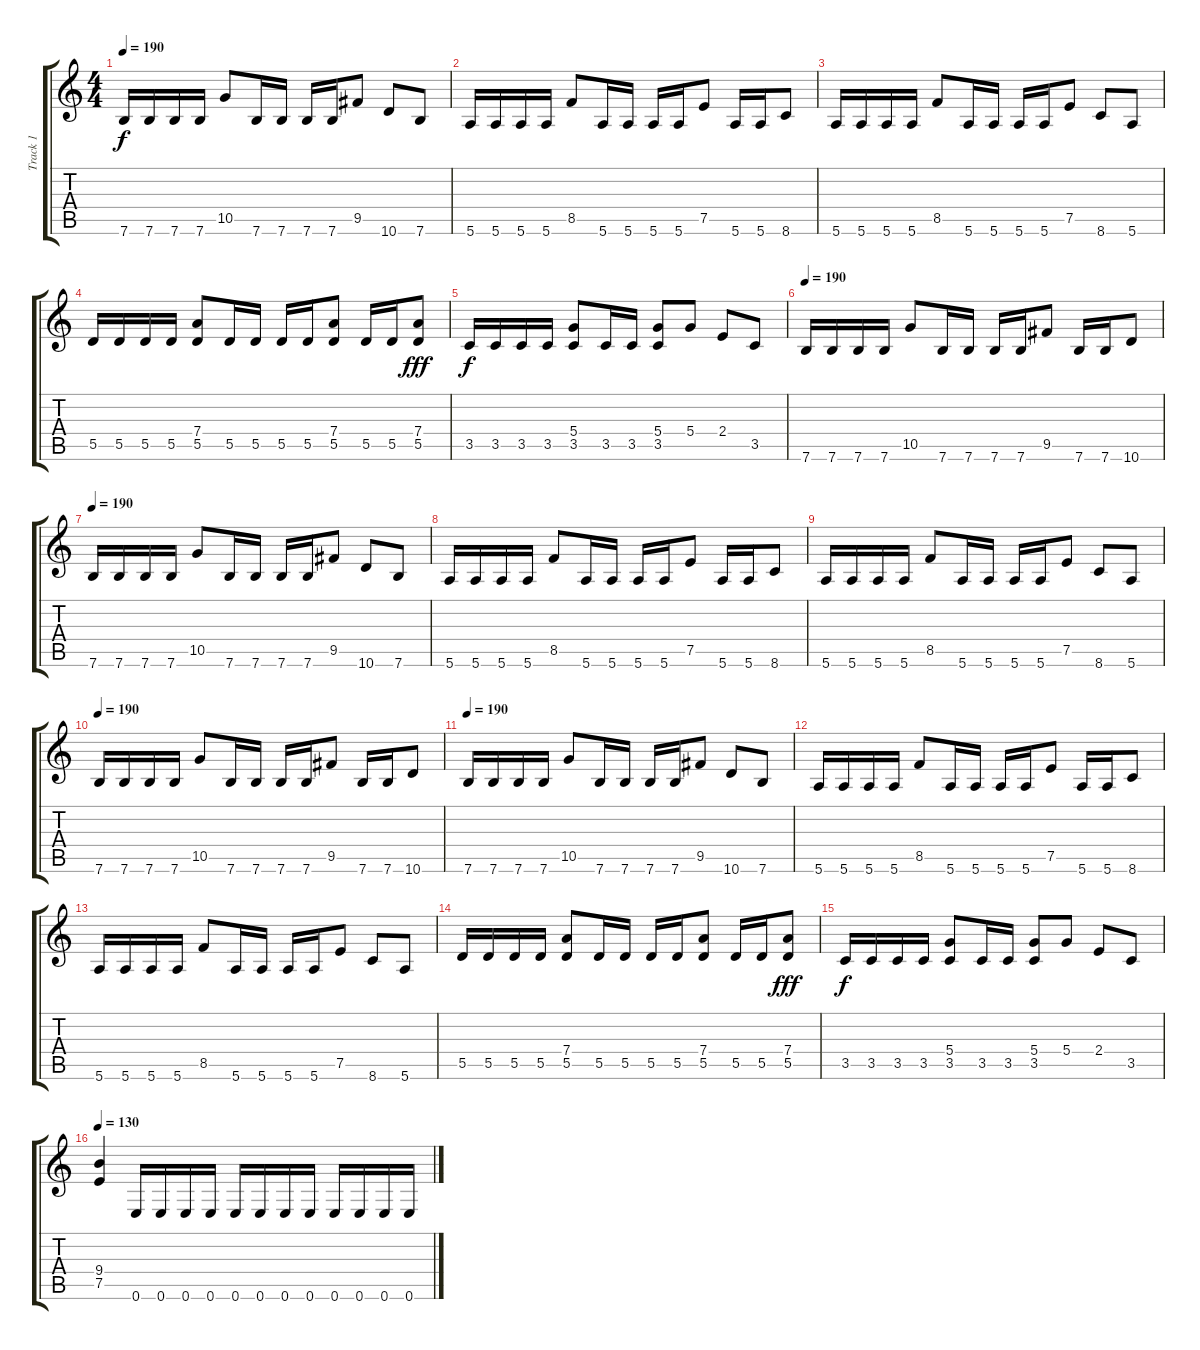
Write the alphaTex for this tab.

\track ("Track 1" "Track 1") {instrument distortionguitar}
\staff {score tabs}
\tuning (E4 B3 G3 D3 A2 E2) {hide}
\ts (4 4)
\tempo 190
\clef g2
\ks c
7.6.16{dy f} 7.6.16 7.6.16 7.6.16 10.5.8 7.6.16 7.6.16 7.6.16 7.6.16 9.5.8 10.6.8 7.6.8 |
5.6.16 5.6.16 5.6.16 5.6.16 8.5.8 5.6.16 5.6.16 5.6.16 5.6.16 7.5.8 5.6.16 5.6.16 8.6.8 |
5.6.16 5.6.16 5.6.16 5.6.16 8.5.8 5.6.16 5.6.16 5.6.16 5.6.16 7.5.8 8.6.8 5.6.8 |
5.5.16 5.5.16 5.5.16 5.5.16 (7.4 5.5).8 5.5.16 5.5.16 5.5.16 5.5.16 (7.4 5.5).8 5.5.16 5.5.16 (7.4 5.5).8{dy fff} |
3.5.16{dy f} 3.5.16 3.5.16 3.5.16 (5.4 3.5).8 3.5.16 3.5.16 (5.4 3.5).8 5.4.8 2.4.8 3.5.8 |
\tempo 190
7.6.16 7.6.16 7.6.16 7.6.16 10.5.8 7.6.16 7.6.16 7.6.16 7.6.16 9.5.8 7.6.16 7.6.16 10.6.8 |
\tempo 190
7.6.16 7.6.16 7.6.16 7.6.16 10.5.8 7.6.16 7.6.16 7.6.16 7.6.16 9.5.8 10.6.8 7.6.8 |
5.6.16 5.6.16 5.6.16 5.6.16 8.5.8 5.6.16 5.6.16 5.6.16 5.6.16 7.5.8 5.6.16 5.6.16 8.6.8 |
5.6.16 5.6.16 5.6.16 5.6.16 8.5.8 5.6.16 5.6.16 5.6.16 5.6.16 7.5.8 8.6.8 5.6.8 |
\tempo 190
7.6.16 7.6.16 7.6.16 7.6.16 10.5.8 7.6.16 7.6.16 7.6.16 7.6.16 9.5.8 7.6.16 7.6.16 10.6.8 |
\tempo 190
7.6.16 7.6.16 7.6.16 7.6.16 10.5.8 7.6.16 7.6.16 7.6.16 7.6.16 9.5.8 10.6.8 7.6.8 |
5.6.16 5.6.16 5.6.16 5.6.16 8.5.8 5.6.16 5.6.16 5.6.16 5.6.16 7.5.8 5.6.16 5.6.16 8.6.8 |
5.6.16 5.6.16 5.6.16 5.6.16 8.5.8 5.6.16 5.6.16 5.6.16 5.6.16 7.5.8 8.6.8 5.6.8 |
5.5.16 5.5.16 5.5.16 5.5.16 (7.4 5.5).8 5.5.16 5.5.16 5.5.16 5.5.16 (7.4 5.5).8 5.5.16 5.5.16 (7.4 5.5).8{dy fff} |
3.5.16{dy f} 3.5.16 3.5.16 3.5.16 (5.4 3.5).8 3.5.16 3.5.16 (5.4 3.5).8 5.4.8 2.4.8 3.5.8 |
\tempo 130
(9.4 7.5).4 0.6.16 0.6.16 0.6.16 0.6.16 0.6.16 0.6.16 0.6.16 0.6.16 0.6.16 0.6.16 0.6.16 0.6.16
